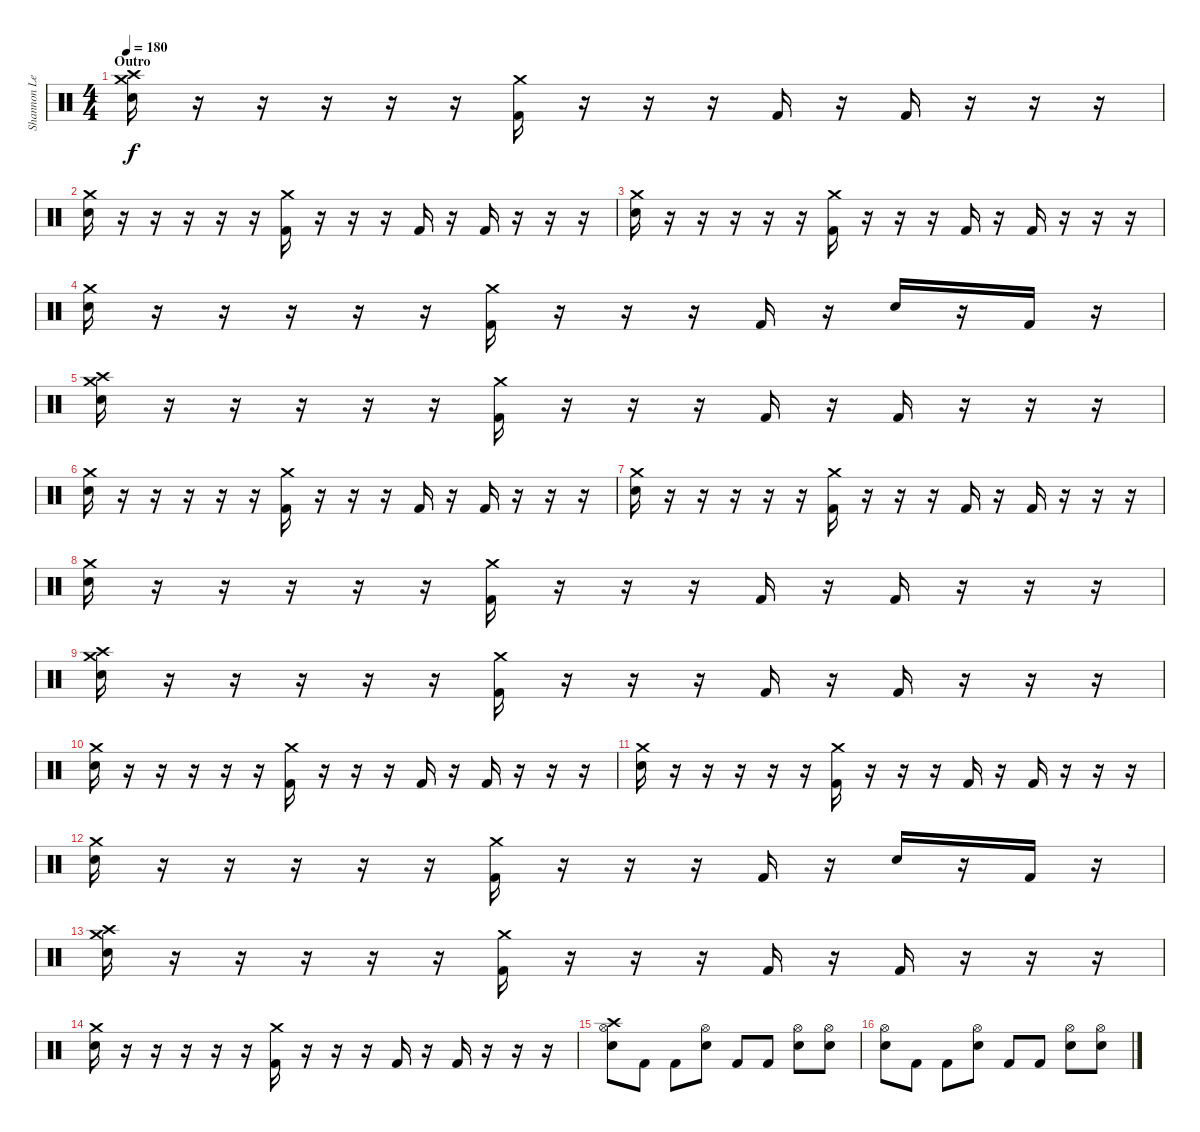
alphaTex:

\track ("Shannon Leto [Drums]" "Shannon Le") {instrument percussion}
\staff {score}
\articulation defaults
\ts (4 4)
\section ("" "Outro")
\tempo 180
\clef neutral
\ks c
("Crash medium (hit)" "Crash high (hit)" "Electric Snare (hit)").16{dy f} r.16 r.16 r.16 r.16 r.16 ("Crash medium (hit)" "Kick (hit) 2").16 r.16 r.16 r.16 "Kick (hit) 2".16 r.16 "Kick (hit) 2".16 r.16 r.16 r.16 |
("Crash medium (hit)" "Electric Snare (hit)").16 r.16 r.16 r.16 r.16 r.16 ("Crash medium (hit)" "Kick (hit) 2").16 r.16 r.16 r.16 "Kick (hit) 2".16 r.16 "Kick (hit) 2".16 r.16 r.16 r.16 |
("Crash medium (hit)" "Electric Snare (hit)").16 r.16 r.16 r.16 r.16 r.16 ("Crash medium (hit)" "Kick (hit) 2").16 r.16 r.16 r.16 "Kick (hit) 2".16 r.16 "Kick (hit) 2".16 r.16 r.16 r.16 |
("Crash medium (hit)" "Electric Snare (hit)").16 r.16 r.16 r.16 r.16 r.16 ("Crash medium (hit)" "Kick (hit) 2").16 r.16 r.16 r.16 "Kick (hit) 2".16 r.16 "Electric Snare (hit)".16 r.16 "Kick (hit) 2".16 r.16 |
("Crash medium (hit)" "Crash high (hit)" "Electric Snare (hit)").16 r.16 r.16 r.16 r.16 r.16 ("Crash medium (hit)" "Kick (hit) 2").16 r.16 r.16 r.16 "Kick (hit) 2".16 r.16 "Kick (hit) 2".16 r.16 r.16 r.16 |
("Crash medium (hit)" "Electric Snare (hit)").16 r.16 r.16 r.16 r.16 r.16 ("Crash medium (hit)" "Kick (hit) 2").16 r.16 r.16 r.16 "Kick (hit) 2".16 r.16 "Kick (hit) 2".16 r.16 r.16 r.16 |
("Crash medium (hit)" "Electric Snare (hit)").16 r.16 r.16 r.16 r.16 r.16 ("Crash medium (hit)" "Kick (hit) 2").16 r.16 r.16 r.16 "Kick (hit) 2".16 r.16 "Kick (hit) 2".16 r.16 r.16 r.16 |
("Crash medium (hit)" "Electric Snare (hit)").16 r.16 r.16 r.16 r.16 r.16 ("Crash medium (hit)" "Kick (hit) 2").16 r.16 r.16 r.16 "Kick (hit) 2".16 r.16 "Kick (hit) 2".16 r.16 r.16 r.16 |
("Crash medium (hit)" "Crash high (hit)" "Electric Snare (hit)").16 r.16 r.16 r.16 r.16 r.16 ("Crash medium (hit)" "Kick (hit) 2").16 r.16 r.16 r.16 "Kick (hit) 2".16 r.16 "Kick (hit) 2".16 r.16 r.16 r.16 |
("Crash medium (hit)" "Electric Snare (hit)").16 r.16 r.16 r.16 r.16 r.16 ("Crash medium (hit)" "Kick (hit) 2").16 r.16 r.16 r.16 "Kick (hit) 2".16 r.16 "Kick (hit) 2".16 r.16 r.16 r.16 |
("Crash medium (hit)" "Electric Snare (hit)").16 r.16 r.16 r.16 r.16 r.16 ("Crash medium (hit)" "Kick (hit) 2").16 r.16 r.16 r.16 "Kick (hit) 2".16 r.16 "Kick (hit) 2".16 r.16 r.16 r.16 |
("Crash medium (hit)" "Electric Snare (hit)").16 r.16 r.16 r.16 r.16 r.16 ("Crash medium (hit)" "Kick (hit) 2").16 r.16 r.16 r.16 "Kick (hit) 2".16 r.16 "Electric Snare (hit)".16 r.16 "Kick (hit) 2".16 r.16 |
("Crash medium (hit)" "Crash high (hit)" "Electric Snare (hit)").16 r.16 r.16 r.16 r.16 r.16 ("Crash medium (hit)" "Kick (hit) 2").16 r.16 r.16 r.16 "Kick (hit) 2".16 r.16 "Kick (hit) 2".16 r.16 r.16 r.16 |
("Crash medium (hit)" "Electric Snare (hit)").16 r.16 r.16 r.16 r.16 r.16 ("Crash medium (hit)" "Kick (hit) 2").16 r.16 r.16 r.16 "Kick (hit) 2".16 r.16 "Kick (hit) 2".16 r.16 r.16 r.16 |
("Hi-Hat (open)" "Crash high (hit)" "Electric Snare (hit)").8 "Kick (hit) 2".8 "Kick (hit) 2".8 ("Hi-Hat (open)" "Electric Snare (hit)").8 "Kick (hit) 2".8 "Kick (hit) 2".8 ("Hi-Hat (open)" "Electric Snare (hit)").8 ("Hi-Hat (open)" "Electric Snare (hit)").8 |
("Hi-Hat (open)" "Electric Snare (hit)").8 "Kick (hit) 2".8 "Kick (hit) 2".8 ("Hi-Hat (open)" "Electric Snare (hit)").8 "Kick (hit) 2".8 "Kick (hit) 2".8 ("Hi-Hat (open)" "Electric Snare (hit)").8 ("Hi-Hat (open)" "Electric Snare (hit)").8
